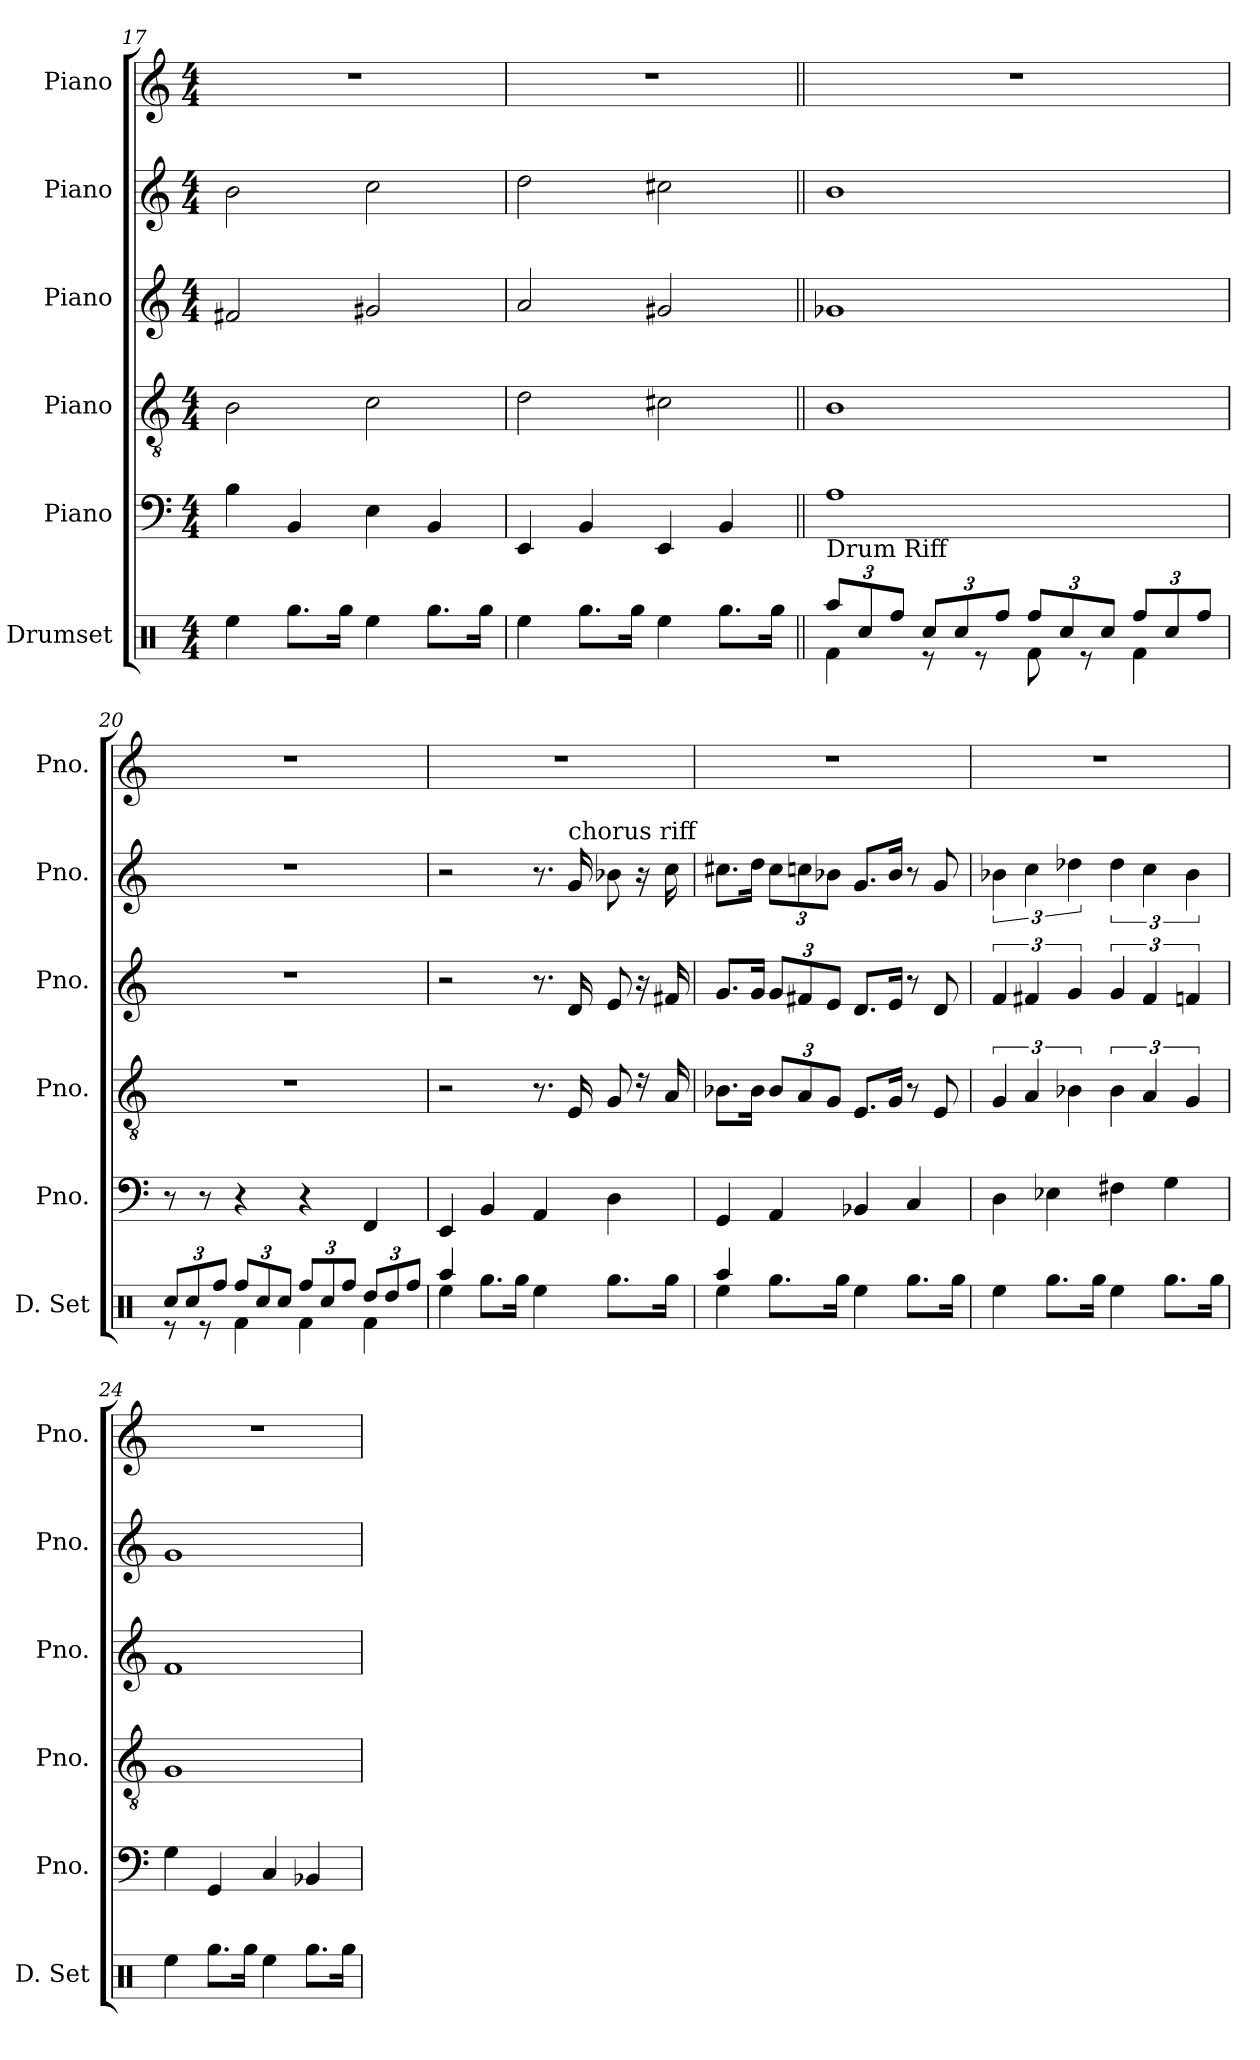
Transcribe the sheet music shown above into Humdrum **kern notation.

**kern	**kern	**kern	**kern	**kern	**kern
*part6	*part5	*part4	*part3	*part2	*part1
*staff6	*staff5	*staff4	*staff3	*staff2	*staff1
*I"Drumset	*I"Piano	*I"Piano	*I"Piano	*I"Piano	*I"Piano
*I'D. Set	*I'Pno.	*I'Pno.	*I'Pno.	*I'Pno.	*I'Pno.
*clefX	*clefF4	*clefGv2	*clefG2	*clefG2	*clefG2
*k[]	*k[]	*k[]	*k[]	*k[]	*k[]
*M4/4	*M4/4	*M4/4	*M4/4	*M4/4	*M4/4
=17	=17	=17	=17	=17	=17
*^	*	*	*	*	*
4ryy	4Ree\	4B\	2B\	2f#X/	2b\	1r
4ryy	8.Rgg\L	4BB/	.	.	.	.
.	16Rgg\Jk	.	.	.	.	.
4ryy	4Ree\	4E\	2c\	2g#X/	2cc\	.
4ryy	8.Rgg\L	4BB/	.	.	.	.
.	16Rgg\Jk	.	.	.	.	.
!!LO:PB:g=z
=18	=18	=18	=18	=18	=18	=18
4ryy	4Ree\	4EE/	2d\	2a/	2dd\	1r
4ryy	8.Rgg\L	4BB/	.	.	.	.
.	16Rgg\Jk	.	.	.	.	.
4ryy	4Ree\	4EE/	2c#X\	2g#X/	2cc#X\	.
4ryy	8.Rgg\L	4BB/	.	.	.	.
.	16Rgg\Jk	.	.	.	.	.
=19||	=19||	=19||	=19||	=19||	=19||	=19||
*Xbrackettup	*	*	*	*	*	*
!LO:TX:a:t=Drum Riff	!	!	!	!	!	!
12Raa/L	4Rf\	1A	1B	1g-X	1b	1r
12Rcc/	.	.	.	.	.	.
12Rff/J	.	.	.	.	.	.
12Rcc/L	8r	.	.	.	.	.
12Rcc/	.	.	.	.	.	.
.	8r	.	.	.	.	.
12Rff/J	.	.	.	.	.	.
12Rff/L	8Rf\	.	.	.	.	.
12Rcc/	.	.	.	.	.	.
.	8r	.	.	.	.	.
12Rcc/J	.	.	.	.	.	.
12Rff/L	4Rf\	.	.	.	.	.
12Rcc/	.	.	.	.	.	.
12Rff/J	.	.	.	.	.	.
=20	=20	=20	=20	=20	=20	=20
12Rcc/L	8r	8r	1r	1r	1r	1r
12Rcc/	.	.	.	.	.	.
.	8r	8r	.	.	.	.
12Rff/J	.	.	.	.	.	.
12Rff/L	4Rf\	4r	.	.	.	.
12Rcc/	.	.	.	.	.	.
12Rcc/J	.	.	.	.	.	.
12Rff/L	4Rf\	4r	.	.	.	.
12Rcc/	.	.	.	.	.	.
12Rff/J	.	.	.	.	.	.
12Rdd/L	4Rf\	4FF/	.	.	.	.
12Rdd/	.	.	.	.	.	.
12Rff/J	.	.	.	.	.	.
!!LO:LB:g=z
=21	=21	=21	=21	=21	=21	=21
4Raa/	4Ree\	4EE/	2r	2r	2r	1r
4ryy	8.Rgg\L	4BB/	.	.	.	.
.	16Rgg\Jk	.	.	.	.	.
4ryy	4Ree\	4AA/	8.r	8.r	8.r	.
!	!	!	!	!	!LO:TX:a:t=chorus riff	!
.	.	.	16E/	16d/	16g/	.
4ryy	8.Rgg\L	4D\	8G/	8e/	8b-X\	.
.	.	.	16rd	16r	16r	.
.	16Rgg\Jk	.	16A/	16f#X/	16cc\	.
=22	=22	=22	=22	=22	=22	=22
4Raa/	4Ree\	4GG/	8.B-X\L	8.g/L	8.cc#X\L	1r
.	.	.	16B-\Jk	16g/Jk	16dd\Jk	.
*	*	*	*Xbrackettup	*Xbrackettup	*Xbrackettup	*
4ryy	8.Rgg\L	4AA/	12B-/L	12g/L	12cc#\L	.
.	.	.	12A/	12f#X/	12ccn\	.
.	.	.	12G/J	12e/J	12b-X\J	.
.	16Rgg\Jk	.	.	.	.	.
4ryy	4Ree\	4BB-X/	8.E/L	8.d/L	8.g/L	.
.	.	.	16G/Jk	16e/Jk	16b-/Jk	.
4ryy	8.Rgg\L	4C/	8r	8r	8r	.
.	.	.	8E/	8d/	8g/	.
.	16Rgg\Jk	.	.	.	.	.
!!LO:PB:g=z
=23	=23	=23	=23	=23	=23	=23
*	*	*	*brackettup	*brackettup	*brackettup	*
4ryy	4Ree\	4D\	6G/	6f/	6b-X\	1r
.	.	.	6A/	6f#X/	6cc\	.
4ryy	8.Rgg\L	4E-X\	.	.	.	.
.	.	.	6B-X\	6g/	6dd-X\	.
.	16Rgg\Jk	.	.	.	.	.
4ryy	4Ree\	4F#X\	6B-\	6g/	6dd-\	.
.	.	.	6A/	6f#/	6cc\	.
4ryy	8.Rgg\L	4G\	.	.	.	.
.	.	.	6G/	6fn/	6b-\	.
.	16Rgg\Jk	.	.	.	.	.
=24	=24	=24	=24	=24	=24	=24
4ryy	4Ree\	4G\	1G	1f	1g	1r
4ryy	8.Rgg\L	4GG/	.	.	.	.
.	16Rgg\Jk	.	.	.	.	.
4ryy	4Ree\	4C/	.	.	.	.
4ryy	8.Rgg\L	4BB-X/	.	.	.	.
.	16Rgg\Jk	.	.	.	.	.
*v	*v	*	*	*	*	*
=	=	=	=	=	=
*-	*-	*-	*-	*-	*-
